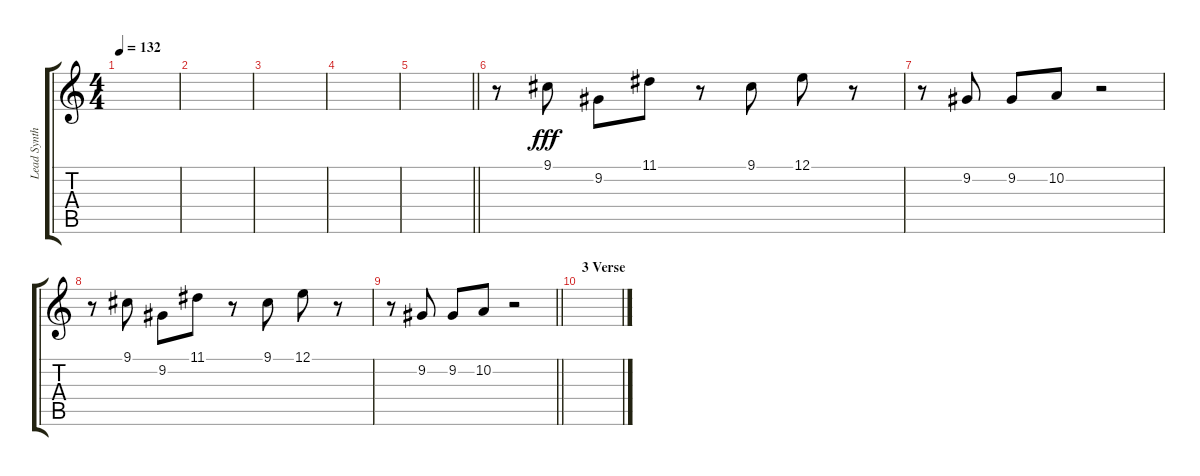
\track ("Lead Synth" "Lead Synth") {instrument lead2sawtooth}
\staff {score tabs}
\tuning (E4 B3 G3 D3 A2 E2) {hide}
\ts (4 4)
\tempo 132
\clef g2
\ks c
|
|
|
|
\barLineRight lightlight
|
\section ("" "")
r.8{volume 16 instrument electricgrandpiano} 9.1.8{dy fff} 9.2.8 11.1.8 r.8 9.1.8 12.1.8 r.8 |
r.8 9.2.8 9.2.8 10.2.8 r.2 |
r.8{volume 16 instrument electricgrandpiano} 9.1.8 9.2.8 11.1.8 r.8 9.1.8 12.1.8 r.8 |
\barLineRight lightlight
r.8 9.2.8 9.2.8 10.2.8 r.2 |
\section ("" "3 Verse")
